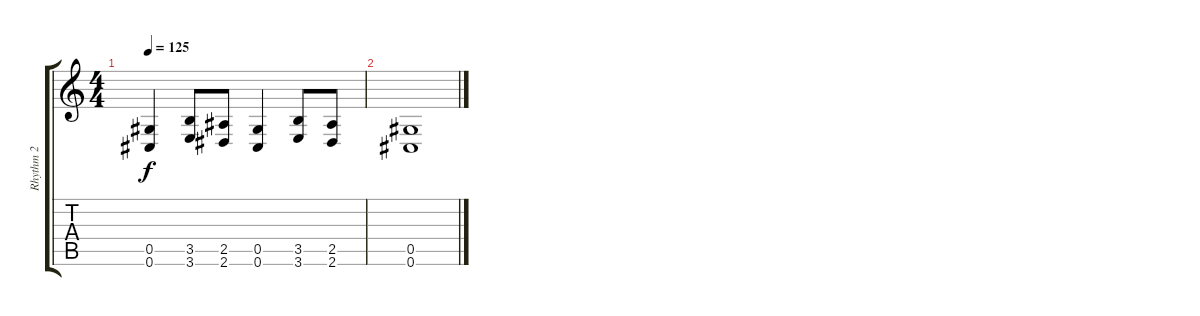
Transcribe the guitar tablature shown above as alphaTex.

\track ("Rhythm 2" "Rhythm 2") {instrument distortionguitar}
\staff {score tabs}
\tuning (Eb4 Bb3 Gb3 Db3 Ab2 Db2) {hide}
\ts (4 4)
\tempo 125
\clef g2
\ks c
(0.5 0.6).4{dy f} (3.5 3.6).8 (2.5 2.6).8 (0.5 0.6).4 (3.5 3.6).8 (2.5 2.6).8 |
(0.5 0.6).1
